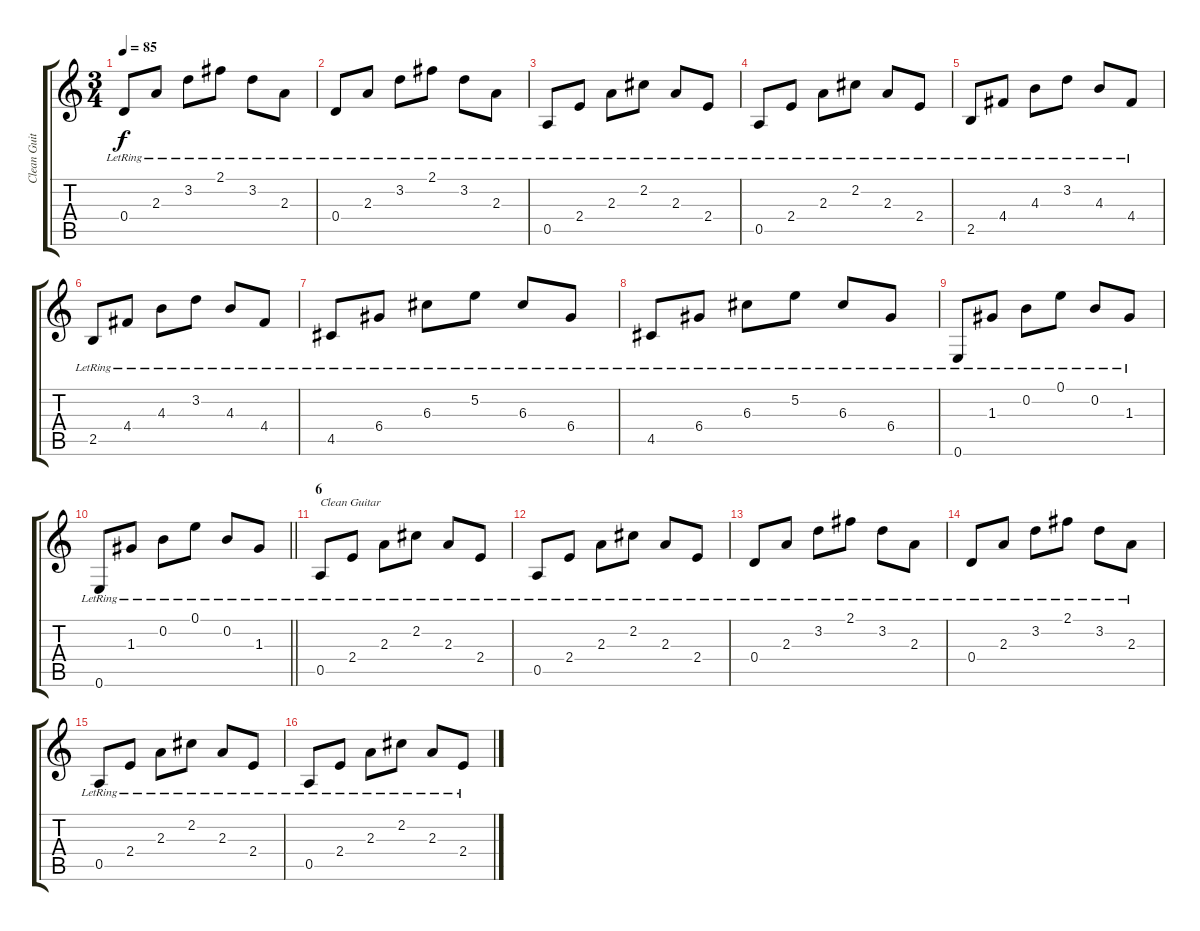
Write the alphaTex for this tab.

\track ("Clean Guitar" "Clean Guit") {instrument electricguitarjazz}
\staff {score tabs}
\tuning (E4 B3 G3 D3 A2 E2) {hide}
\ts (3 4)
\tempo 85
\clef g2
\ks c
0.4{lr}.8{dy f} 2.3{lr}.8 3.2{lr}.8 2.1{lr}.8 3.2{lr}.8 2.3{lr}.8 |
0.4{lr}.8 2.3{lr}.8 3.2{lr}.8 2.1{lr}.8 3.2{lr}.8 2.3{lr}.8 |
0.5{lr}.8 2.4{lr}.8 2.3{lr}.8 2.2{lr}.8 2.3{lr}.8 2.4{lr}.8 |
0.5{lr}.8 2.4{lr}.8 2.3{lr}.8 2.2{lr}.8 2.3{lr}.8 2.4{lr}.8 |
2.5{lr}.8 4.4{lr}.8 4.3{lr}.8 3.2{lr}.8 4.3{lr}.8 4.4{lr}.8 |
2.5{lr}.8 4.4{lr}.8 4.3{lr}.8 3.2{lr}.8 4.3{lr}.8 4.4{lr}.8 |
4.5{lr}.8 6.4{lr}.8 6.3{lr}.8 5.2{lr}.8 6.3{lr}.8 6.4{lr}.8 |
4.5{lr}.8 6.4{lr}.8 6.3{lr}.8 5.2{lr}.8 6.3{lr}.8 6.4{lr}.8 |
0.6{lr}.8 1.3{lr}.8 0.2{lr}.8 0.1{lr}.8 0.2{lr}.8 1.3{lr}.8 |
\barLineRight lightlight
0.6{lr}.8 1.3{lr}.8 0.2{lr}.8 0.1{lr}.8 0.2{lr}.8 1.3{lr}.8 |
\section ("" "6")
0.5{lr}.8{txt "Clean Guitar"} 2.4{lr}.8 2.3{lr}.8 2.2{lr}.8 2.3{lr}.8 2.4{lr}.8 |
0.5{lr}.8 2.4{lr}.8 2.3{lr}.8 2.2{lr}.8 2.3{lr}.8 2.4{lr}.8 |
0.4{lr}.8 2.3{lr}.8 3.2{lr}.8 2.1{lr}.8 3.2{lr}.8 2.3{lr}.8 |
0.4{lr}.8 2.3{lr}.8 3.2{lr}.8 2.1{lr}.8 3.2{lr}.8 2.3{lr}.8 |
0.5{lr}.8 2.4{lr}.8 2.3{lr}.8 2.2{lr}.8 2.3{lr}.8 2.4{lr}.8 |
0.5{lr}.8 2.4{lr}.8 2.3{lr}.8 2.2{lr}.8 2.3{lr}.8 2.4{lr}.8
